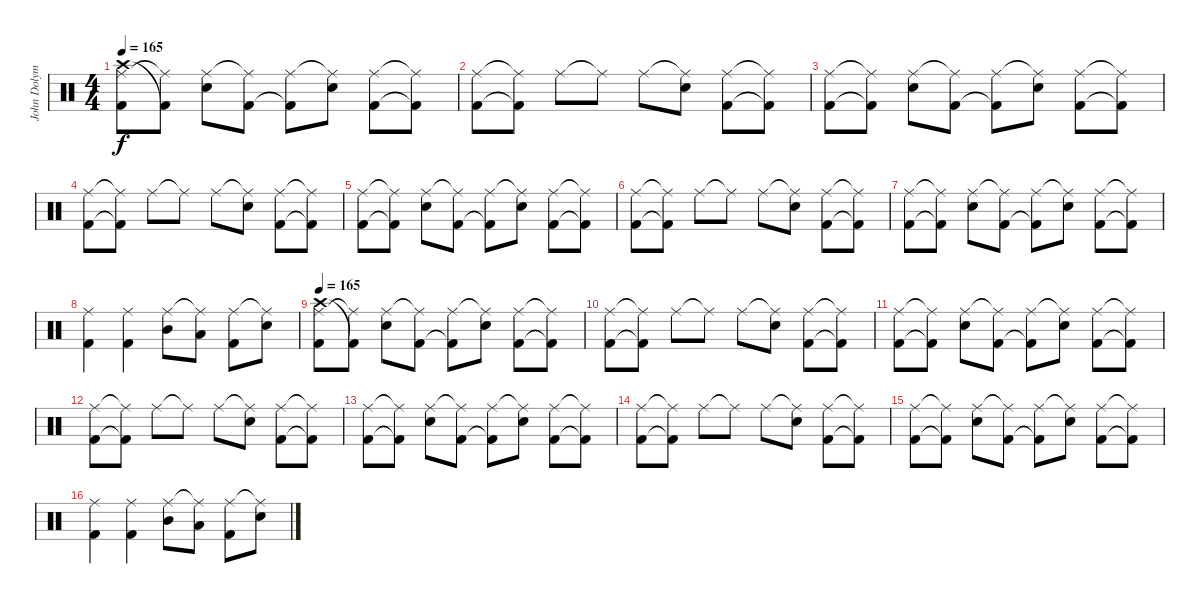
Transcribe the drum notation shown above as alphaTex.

\track ("John Dolyman" "John Dolym") {instrument percussion}
\staff {score}
\articulation defaults
\ts (4 4)
\tempo 165
\clef neutral
\ks c
("Ride (middle)" "Crash high (hit)" "Kick (hit) 2").8{dy f} ("Ride (middle)"{t} "Kick (hit) 2"{t}).8 ("Ride (middle)" "Electric Snare (hit)").8 ("Ride (middle)"{t} "Kick (hit) 2").8 ("Ride (middle)" "Kick (hit) 2"{t}).8 ("Ride (middle)"{t} "Electric Snare (hit)").8 ("Ride (middle)" "Kick (hit) 2").8 ("Ride (middle)"{t} "Kick (hit) 2"{t}).8 |
("Ride (middle)" "Kick (hit) 2").8 ("Ride (middle)"{t} "Kick (hit) 2"{t}).8 "Ride (middle)".8 "Ride (middle)"{t}.8 "Ride (middle)".8 ("Ride (middle)"{t} "Electric Snare (hit)").8 ("Ride (middle)" "Kick (hit) 2").8 ("Ride (middle)"{t} "Kick (hit) 2"{t}).8 |
("Ride (middle)" "Kick (hit) 2").8 ("Ride (middle)"{t} "Kick (hit) 2"{t}).8 ("Ride (middle)" "Electric Snare (hit)").8 ("Ride (middle)"{t} "Kick (hit) 2").8 ("Ride (middle)" "Kick (hit) 2"{t}).8 ("Ride (middle)"{t} "Electric Snare (hit)").8 ("Ride (middle)" "Kick (hit) 2").8 ("Ride (middle)"{t} "Kick (hit) 2"{t}).8 |
("Ride (middle)" "Kick (hit) 2").8 ("Ride (middle)"{t} "Kick (hit) 2"{t}).8 "Ride (middle)".8 "Ride (middle)"{t}.8 "Ride (middle)".8 ("Ride (middle)"{t} "Electric Snare (hit)").8 ("Ride (middle)" "Kick (hit) 2").8 ("Ride (middle)"{t} "Kick (hit) 2"{t}).8 |
("Ride (middle)" "Kick (hit) 2").8 ("Ride (middle)"{t} "Kick (hit) 2"{t}).8 ("Ride (middle)" "Electric Snare (hit)").8 ("Ride (middle)"{t} "Kick (hit) 2").8 ("Ride (middle)" "Kick (hit) 2"{t}).8 ("Ride (middle)"{t} "Electric Snare (hit)").8 ("Ride (middle)" "Kick (hit) 2").8 ("Ride (middle)"{t} "Kick (hit) 2"{t}).8 |
("Ride (middle)" "Kick (hit) 2").8 ("Ride (middle)"{t} "Kick (hit) 2"{t}).8 "Ride (middle)".8 "Ride (middle)"{t}.8 "Ride (middle)".8 ("Ride (middle)"{t} "Electric Snare (hit)").8 ("Ride (middle)" "Kick (hit) 2").8 ("Ride (middle)"{t} "Kick (hit) 2"{t}).8 |
("Ride (middle)" "Kick (hit) 2").8 ("Ride (middle)"{t} "Kick (hit) 2"{t}).8 ("Ride (middle)" "Electric Snare (hit)").8 ("Ride (middle)"{t} "Kick (hit) 2").8 ("Ride (middle)" "Kick (hit) 2"{t}).8 ("Ride (middle)"{t} "Electric Snare (hit)").8 ("Ride (middle)" "Kick (hit) 2").8 ("Ride (middle)"{t} "Kick (hit) 2"{t}).8 |
("Ride (middle)" "Kick (hit) 2").4 ("Ride (middle)" "Kick (hit) 2").4 ("Ride (middle)" "Mid Tom (hit)").8 ("Ride (middle)"{t} "Low Tom (hit)").8 ("Ride (middle)" "Kick (hit) 2").8 ("Ride (middle)"{t} "Electric Snare (hit)").8 |
\tempo 165
("Ride (middle)" "Crash high (hit)" "Kick (hit) 2").8 ("Ride (middle)"{t} "Kick (hit) 2"{t}).8 ("Ride (middle)" "Electric Snare (hit)").8 ("Ride (middle)"{t} "Kick (hit) 2").8 ("Ride (middle)" "Kick (hit) 2"{t}).8 ("Ride (middle)"{t} "Electric Snare (hit)").8 ("Ride (middle)" "Kick (hit) 2").8 ("Ride (middle)"{t} "Kick (hit) 2"{t}).8 |
("Ride (middle)" "Kick (hit) 2").8 ("Ride (middle)"{t} "Kick (hit) 2"{t}).8 "Ride (middle)".8 "Ride (middle)"{t}.8 "Ride (middle)".8 ("Ride (middle)"{t} "Electric Snare (hit)").8 ("Ride (middle)" "Kick (hit) 2").8 ("Ride (middle)"{t} "Kick (hit) 2"{t}).8 |
("Ride (middle)" "Kick (hit) 2").8 ("Ride (middle)"{t} "Kick (hit) 2"{t}).8 ("Ride (middle)" "Electric Snare (hit)").8 ("Ride (middle)"{t} "Kick (hit) 2").8 ("Ride (middle)" "Kick (hit) 2"{t}).8 ("Ride (middle)"{t} "Electric Snare (hit)").8 ("Ride (middle)" "Kick (hit) 2").8 ("Ride (middle)"{t} "Kick (hit) 2"{t}).8 |
("Ride (middle)" "Kick (hit) 2").8 ("Ride (middle)"{t} "Kick (hit) 2"{t}).8 "Ride (middle)".8 "Ride (middle)"{t}.8 "Ride (middle)".8 ("Ride (middle)"{t} "Electric Snare (hit)").8 ("Ride (middle)" "Kick (hit) 2").8 ("Ride (middle)"{t} "Kick (hit) 2"{t}).8 |
("Ride (middle)" "Kick (hit) 2").8 ("Ride (middle)"{t} "Kick (hit) 2"{t}).8 ("Ride (middle)" "Electric Snare (hit)").8 ("Ride (middle)"{t} "Kick (hit) 2").8 ("Ride (middle)" "Kick (hit) 2"{t}).8 ("Ride (middle)"{t} "Electric Snare (hit)").8 ("Ride (middle)" "Kick (hit) 2").8 ("Ride (middle)"{t} "Kick (hit) 2"{t}).8 |
("Ride (middle)" "Kick (hit) 2").8 ("Ride (middle)"{t} "Kick (hit) 2"{t}).8 "Ride (middle)".8 "Ride (middle)"{t}.8 "Ride (middle)".8 ("Ride (middle)"{t} "Electric Snare (hit)").8 ("Ride (middle)" "Kick (hit) 2").8 ("Ride (middle)"{t} "Kick (hit) 2"{t}).8 |
("Ride (middle)" "Kick (hit) 2").8 ("Ride (middle)"{t} "Kick (hit) 2"{t}).8 ("Ride (middle)" "Electric Snare (hit)").8 ("Ride (middle)"{t} "Kick (hit) 2").8 ("Ride (middle)" "Kick (hit) 2"{t}).8 ("Ride (middle)"{t} "Electric Snare (hit)").8 ("Ride (middle)" "Kick (hit) 2").8 ("Ride (middle)"{t} "Kick (hit) 2"{t}).8 |
("Ride (middle)" "Kick (hit) 2").4 ("Ride (middle)" "Kick (hit) 2").4 ("Ride (middle)" "Mid Tom (hit)").8 ("Ride (middle)"{t} "Low Tom (hit)").8 ("Ride (middle)" "Kick (hit) 2").8 ("Ride (middle)"{t} "Electric Snare (hit)").8
